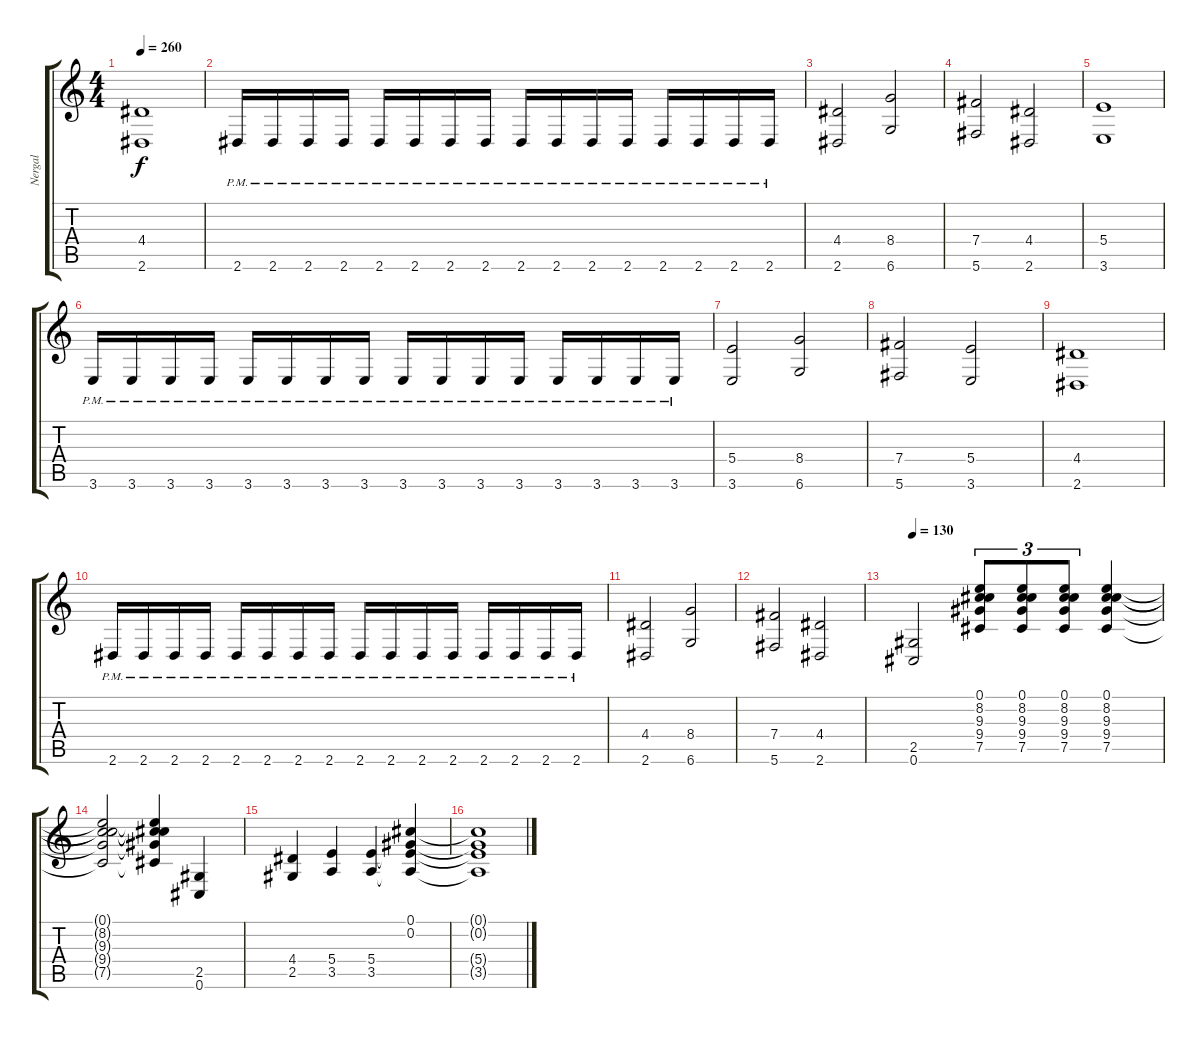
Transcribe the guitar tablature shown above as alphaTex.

\track ("Nergal" "Nergal") {instrument distortionguitar}
\staff {score tabs}
\tuning (Db4 Ab3 E3 B2 Gb2 Db2) {hide}
\ts (4 4)
\tempo 260
\clef g2
\ks c
(4.4 2.6).1{dy f} |
2.6{pm}.16 2.6{pm}.16 2.6{pm}.16 2.6{pm}.16 2.6{pm}.16 2.6{pm}.16 2.6{pm}.16 2.6{pm}.16 2.6{pm}.16 2.6{pm}.16 2.6{pm}.16 2.6{pm}.16 2.6{pm}.16 2.6{pm}.16 2.6{pm}.16 2.6{pm}.16 |
(4.4 2.6).2 (8.4 6.6).2 |
(7.4 5.6).2 (4.4 2.6).2 |
(5.4 3.6).1 |
3.6{pm}.16 3.6{pm}.16 3.6{pm}.16 3.6{pm}.16 3.6{pm}.16 3.6{pm}.16 3.6{pm}.16 3.6{pm}.16 3.6{pm}.16 3.6{pm}.16 3.6{pm}.16 3.6{pm}.16 3.6{pm}.16 3.6{pm}.16 3.6{pm}.16 3.6{pm}.16 |
(5.4 3.6).2 (8.4 6.6).2 |
(7.4 5.6).2 (5.4 3.6).2 |
(4.4 2.6).1 |
2.6{pm}.16 2.6{pm}.16 2.6{pm}.16 2.6{pm}.16 2.6{pm}.16 2.6{pm}.16 2.6{pm}.16 2.6{pm}.16 2.6{pm}.16 2.6{pm}.16 2.6{pm}.16 2.6{pm}.16 2.6{pm}.16 2.6{pm}.16 2.6{pm}.16 2.6{pm}.16 |
(4.4 2.6).2 (8.4 6.6).2 |
(7.4 5.6).2 (4.4 2.6).2 |
\tempo 130
(2.5 0.6).2 (0.1 8.2 9.3 9.4 7.5).8{tu (3 2)} (0.1 8.2 9.3 9.4 7.5).8{tu (3 2)} (0.1 8.2 9.3 9.4 7.5).8{tu (3 2)} (0.1 8.2 9.3 9.4 7.5).4 |
(0.1{t} 8.2{t} 9.3{t} 9.4{t} 7.5{t}).2 (0.1{t} 8.2{t} 9.3{t} 9.4{t} 7.5{t}).4 (2.5 0.6).4 |
(4.4 2.5).4 (5.4 3.5).4 (5.4 3.5).4 (0.1 0.2 5.4{t} 3.5{t}).4 |
(0.1{t} 0.2{t} 5.4{t} 3.5{t}).1
